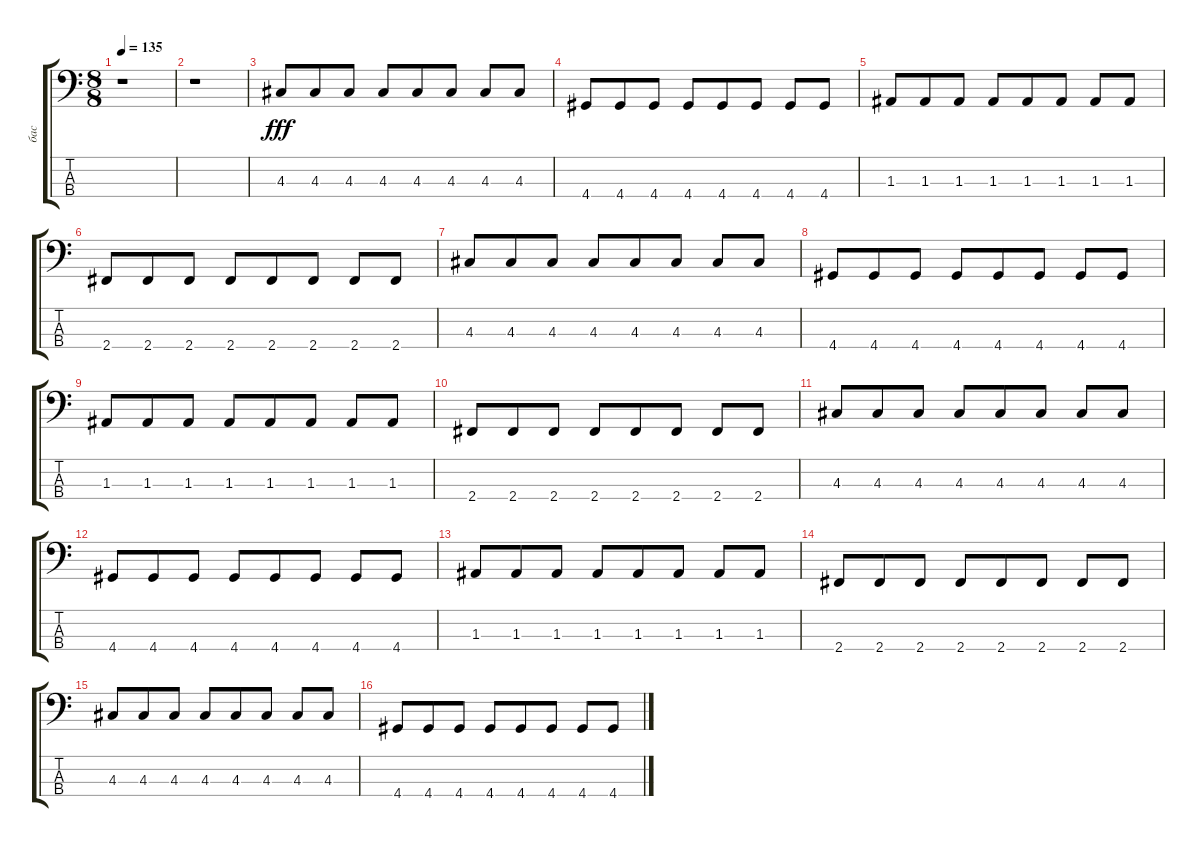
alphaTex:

\track ("бас" "бас") {instrument electricbassfinger}
\staff {score tabs}
\tuning (G2 D2 A1 E1) {hide}
\ts (8 8)
\tempo 135
\clef f4
\ks c
r.1{dy fff instrument electricbassfinger} |
r.1 |
4.3.8 4.3.8 4.3.8 4.3.8 4.3.8 4.3.8 4.3.8 4.3.8 |
4.4.8 4.4.8 4.4.8 4.4.8 4.4.8 4.4.8 4.4.8 4.4.8 |
1.3.8 1.3.8 1.3.8 1.3.8 1.3.8 1.3.8 1.3.8 1.3.8 |
2.4.8 2.4.8 2.4.8 2.4.8 2.4.8 2.4.8 2.4.8 2.4.8 |
4.3.8 4.3.8 4.3.8 4.3.8 4.3.8 4.3.8 4.3.8 4.3.8 |
4.4.8 4.4.8 4.4.8 4.4.8 4.4.8 4.4.8 4.4.8 4.4.8 |
1.3.8 1.3.8 1.3.8 1.3.8 1.3.8 1.3.8 1.3.8 1.3.8 |
2.4.8 2.4.8 2.4.8 2.4.8 2.4.8 2.4.8 2.4.8 2.4.8 |
4.3.8 4.3.8 4.3.8 4.3.8 4.3.8 4.3.8 4.3.8 4.3.8 |
4.4.8 4.4.8 4.4.8 4.4.8 4.4.8 4.4.8 4.4.8 4.4.8 |
1.3.8 1.3.8 1.3.8 1.3.8 1.3.8 1.3.8 1.3.8 1.3.8 |
2.4.8 2.4.8 2.4.8 2.4.8 2.4.8 2.4.8 2.4.8 2.4.8 |
4.3.8 4.3.8 4.3.8 4.3.8 4.3.8 4.3.8 4.3.8 4.3.8 |
4.4.8 4.4.8 4.4.8 4.4.8 4.4.8 4.4.8 4.4.8 4.4.8
